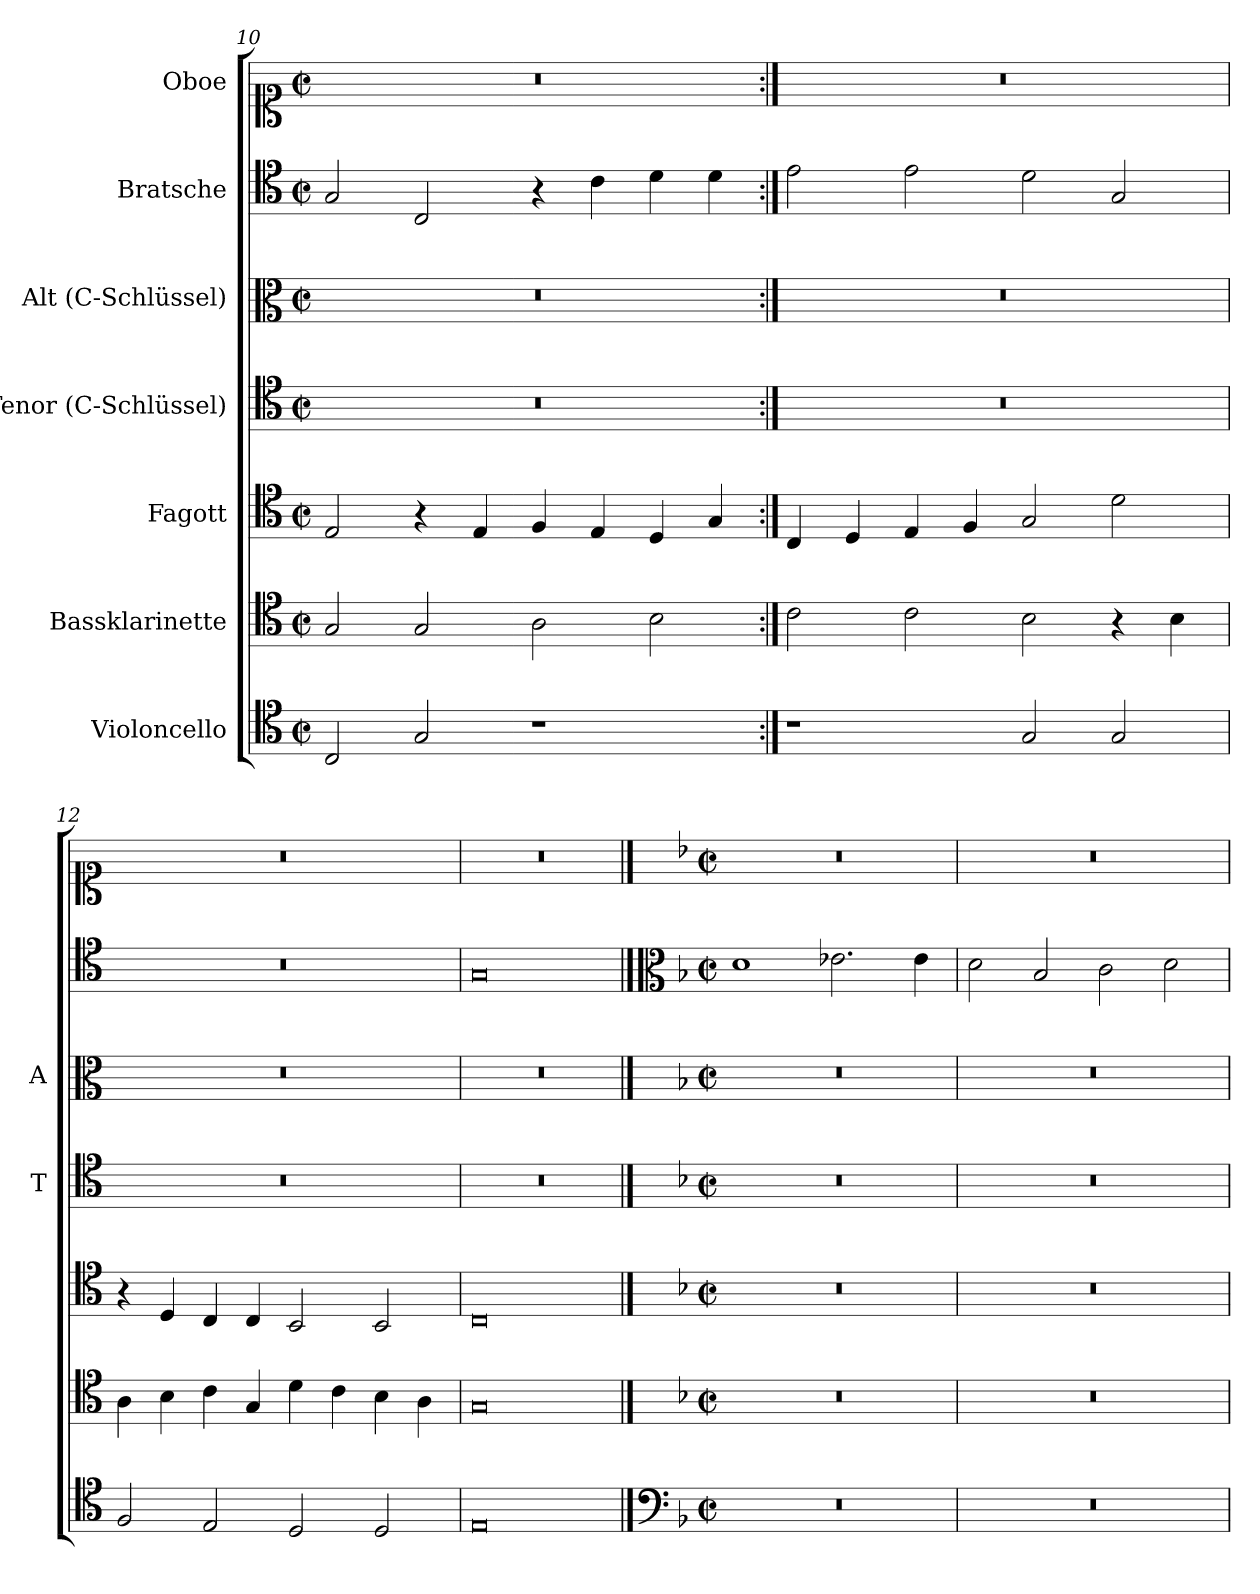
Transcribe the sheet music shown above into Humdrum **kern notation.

**kern	**kern	**kern	**kern	**kern	**kern	**kern
*part7	*part6	*part5	*part4	*part3	*part2	*part1
*staff7	*staff6	*staff5	*staff4	*staff3	*staff2	*staff1
*I"Violoncello	*I"Bassklarinette	*I"Fagott	*I"Tenor (C-Schlüssel)	*I"Alt (C-Schlüssel)	*I"Bratsche	*I"Oboe
*	*	*	*I'T	*I'A	*	*
*clefC4	*clefC4	*clefC4	*clefC4	*clefC3	*clefC4	*clefC1
*k[]	*k[]	*k[]	*k[]	*k[]	*k[]	*k[]
*M4/2	*M4/2	*M4/2	*M4/2	*M4/2	*M4/2	*M4/2
*met(c|)	*met(c|)	*met(c|)	*met(c|)	*met(c|)	*met(c|)	*met(c|)
=10	=10	=10	=10	=10	=10	=10
2C/	2G/	2E/	0r	0r	2G/	0r
2G/	2G/	4r	.	.	2C/	.
.	.	4E/	.	.	.	.
1r	2A\	4F/	.	.	4r	.
.	.	4E/	.	.	4c\	.
.	2B\	4D/	.	.	4d\	.
.	.	4G/	.	.	4d\	.
=11:|!	=11:|!	=11:|!	=11:|!	=11:|!	=11:|!	=11:|!
1r	2c\	4C/	0r	0r	2e\	0r
.	.	4D/	.	.	.	.
.	2c\	4E/	.	.	2e\	.
.	.	4F/	.	.	.	.
2G/	2B\	2G/	.	.	2d\	.
2G/	4r	2d\	.	.	2G/	.
.	4B\	.	.	.	.	.
=12	=12	=12	=12	=12	=12	=12
2F/	4A\	4r	0r	0r	0r	0r
.	4B\	4D/	.	.	.	.
2E/	4c\	4C/	.	.	.	.
.	4G/	4C/	.	.	.	.
2D/	4d\	2BB/	.	.	.	.
.	4c\	.	.	.	.	.
2D/	4B\	2BB/	.	.	.	.
.	4A\	.	.	.	.	.
=13	=13	=13	=13	=13	=13	=13
0E	0G	0C	0r	0r	0G	0r
!!LO:PB:g=z
==1	==1	==1	==1	==1	==1	==1
*clefF4	*	*	*	*	*clefC3	*
*k[b-]	*k[b-]	*k[b-]	*k[b-]	*k[b-]	*k[b-]	*k[b-]
*M4/2	*M4/2	*M4/2	*M4/2	*M4/2	*M4/2	*M4/2
*met(c|)	*met(c|)	*met(c|)	*met(c|)	*met(c|)	*met(c|)	*met(c|)
0r	0r	0r	0r	0r	1d	0r
.	.	.	.	.	2.e-X\	.
.	.	.	.	.	4e-\	.
=2	=2	=2	=2	=2	=2	=2
0r	0r	0r	0r	0r	2d\	0r
.	.	.	.	.	2B-/	.
.	.	.	.	.	2c\	.
.	.	.	.	.	2d\	.
=	=	=	=	=	=	=
*-	*-	*-	*-	*-	*-	*-
